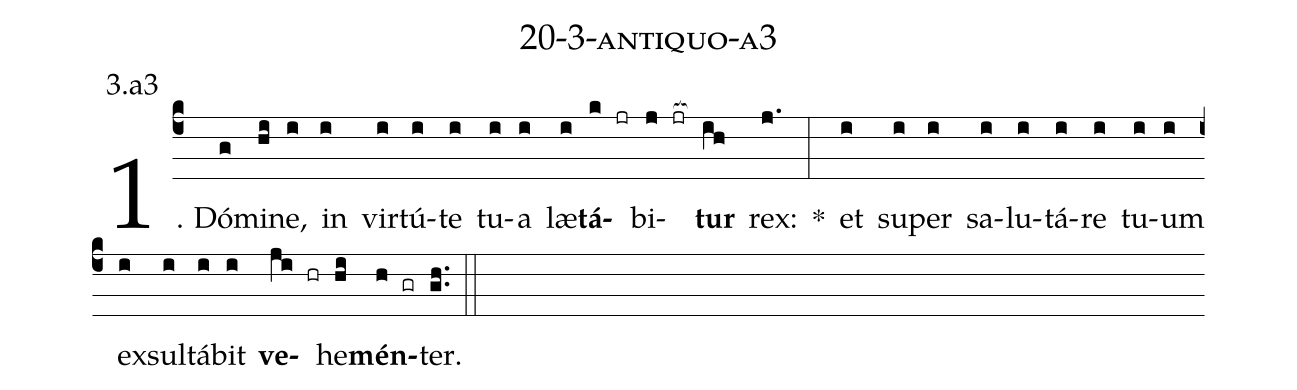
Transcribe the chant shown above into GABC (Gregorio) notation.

name: 20-3-antiquo-a3;
annotation: 3.a3;
%%
(c4)1. Dó(g)mi(hi)ne,(i) in(i) vir(i)tú(i)te(i) tu(i)a(i) læ(i)<b>tá</b>(k jr)bi(j jr[ocb:1{])<b>tur</b>(ih[ocb:0}]) rex:(j.) *(:) et(i) su(i)per(i) sa(i)lu(i)tá(i)re(i) tu(i)um(i) ex(i)sul(i)tá(i)bit(i) <b>ve</b>(ji hr)he(hi)<b>mén</b>(h gr)ter.(gh..) (::)
